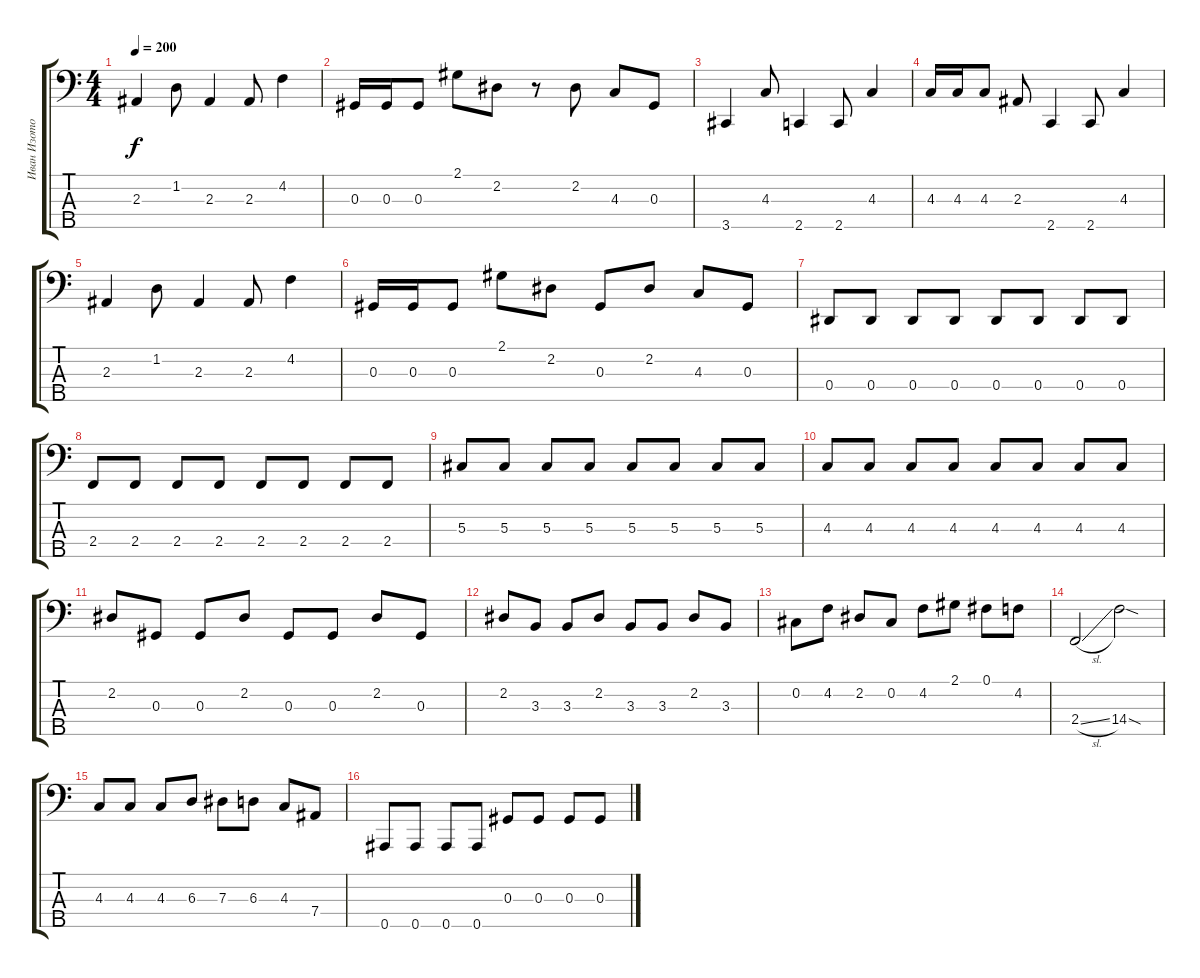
\track ("Иван Изотов" "Иван Изото") {instrument electricbasspick}
\staff {score tabs}
\tuning (Gb2 Db2 Ab1 Eb1 Bb0) {hide}
\ts (4 4)
\tempo 200
\clef f4
\ks c
2.3.4{dy f} 1.2.8 2.3.4 2.3.8 4.2.4 |
0.3.16 0.3.16 0.3.8 2.1.8 2.2.8 r.8 2.2.8 4.3.8 0.3.8 |
3.5.4 4.3.8 2.5.4 2.5.8 4.3.4 |
4.3.16 4.3.16 4.3.8 2.3.8 2.5.4 2.5.8 4.3.4 |
2.3.4 1.2.8 2.3.4 2.3.8 4.2.4 |
0.3.16 0.3.16 0.3.8 2.1.8 2.2.8 0.3.8 2.2.8 4.3.8 0.3.8 |
0.4.8 0.4.8 0.4.8 0.4.8 0.4.8 0.4.8 0.4.8 0.4.8 |
2.4.8 2.4.8 2.4.8 2.4.8 2.4.8 2.4.8 2.4.8 2.4.8 |
5.3.8 5.3.8 5.3.8 5.3.8 5.3.8 5.3.8 5.3.8 5.3.8 |
4.3.8 4.3.8 4.3.8 4.3.8 4.3.8 4.3.8 4.3.8 4.3.8 |
2.2.8 0.3.8 0.3.8 2.2.8 0.3.8 0.3.8 2.2.8 0.3.8 |
2.2.8 3.3.8 3.3.8 2.2.8 3.3.8 3.3.8 2.2.8 3.3.8 |
0.2.8 4.2.8 2.2.8 0.2.8 4.2.8 2.1.8 0.1.8 4.2.8 |
2.4{sl}.2 14.4{sod}.2 |
4.3.8 4.3.8 4.3.8 6.3.8 7.3.8 6.3.8 4.3.8 7.4.8 |
0.5.8 0.5.8 0.5.8 0.5.8 0.3.8 0.3.8 0.3.8 0.3.8
